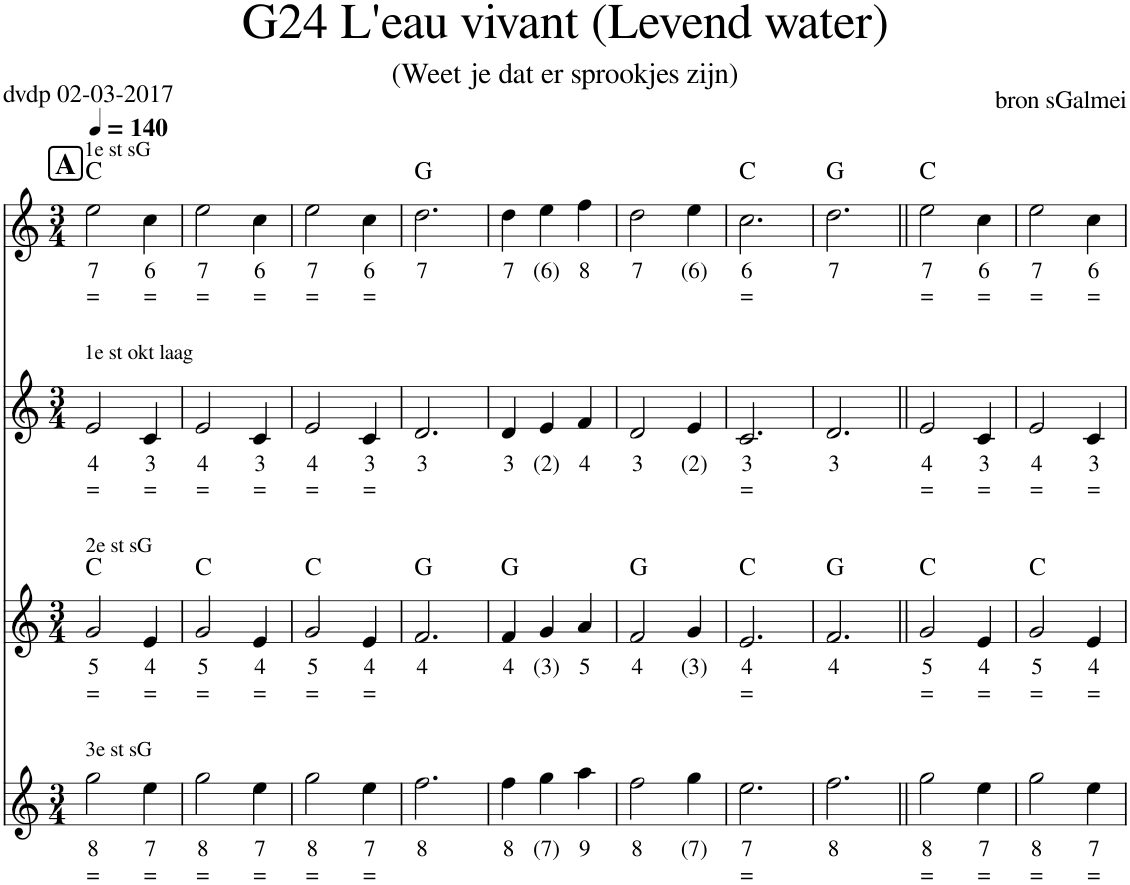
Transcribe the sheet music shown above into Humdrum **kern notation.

**kern	**text	**text	**kern	**text	**text	**kern	**text	**text	**kern	**text	**text	**harte
*part4	*part4	*part4	*part3	*part3	*part3	*part2	*part2	*part2	*part1	*part1	*part1	*part1
*staff4	*staff4	*staff4	*staff3	*staff3	*staff3	*staff2	*staff2	*staff2	*staff1	*staff1	*staff1	*
*I"Stem	*	*	*I"Stem	*	*	*I"Stem	*	*	*I"Stem	*	*	*
*clefG2	*	*	*clefG2	*	*	*clefG2	*	*	*clefG2	*	*	*
*k[]	*	*	*k[]	*	*	*k[]	*	*	*k[]	*	*	*
*M3/4	*	*	*M3/4	*	*	*M3/4	*	*	*M3/4	*	*	*
*MM140	*	*	*MM140	*	*	*MM140	*	*	*MM140	*	*	*
!!LO:REH:place=s1:a:B:cj:fs=14:t=A
=1	=1	=1	=1	=1	=1	=1	=1	=1	=1	=1	=1	=1
!	!	!	!	!	!	!	!	!	!LO:TX:a:t=1e st sG	!	!	!
!	!	!	!	!	!	!LO:TX:a:t=1e st okt laag	!	!	!	!	!	!
!	!	!	!LO:TX:a:t=2e st sG	!	!	!	!	!	!	!	!	!
!LO:TX:a:t=3e st sG	!	!	!	!	!	!	!	!	!	!	!	!
!	!LO:LY:b	!LO:LY:b	!	!LO:LY:b	!LO:LY:b	!	!LO:LY:b	!LO:LY:b	!	!LO:LY:b	!LO:LY:b	!
2gg\	8	=	2g/	5	=	2e/	4	=	2ee\	7	=	C:maj
!	!LO:LY:b	!LO:LY:b	!	!LO:LY:b	!LO:LY:b	!	!LO:LY:b	!LO:LY:b	!	!LO:LY:b	!LO:LY:b	!
4ee\	7	=	4e/	4	=	4c/	3	=	4cc\	6	=	.
=2	=2	=2	=2	=2	=2	=2	=2	=2	=2	=2	=2	=2
!	!LO:LY:b	!LO:LY:b	!	!LO:LY:b	!LO:LY:b	!	!LO:LY:b	!LO:LY:b	!	!LO:LY:b	!LO:LY:b	!
2gg\	8	=	2g/	5	=	2e/	4	=	2ee\	7	=	.
!	!LO:LY:b	!LO:LY:b	!	!LO:LY:b	!LO:LY:b	!	!LO:LY:b	!LO:LY:b	!	!LO:LY:b	!LO:LY:b	!
4ee\	7	=	4e/	4	=	4c/	3	=	4cc\	6	=	.
=3	=3	=3	=3	=3	=3	=3	=3	=3	=3	=3	=3	=3
!	!LO:LY:b	!LO:LY:b	!	!LO:LY:b	!LO:LY:b	!	!LO:LY:b	!LO:LY:b	!	!LO:LY:b	!LO:LY:b	!
2gg\	8	=	2g/	5	=	2e/	4	=	2ee\	7	=	.
!	!LO:LY:b	!LO:LY:b	!	!LO:LY:b	!LO:LY:b	!	!LO:LY:b	!LO:LY:b	!	!LO:LY:b	!LO:LY:b	!
4ee\	7	=	4e/	4	=	4c/	3	=	4cc\	6	=	.
=4	=4	=4	=4	=4	=4	=4	=4	=4	=4	=4	=4	=4
!	!LO:LY:b	!	!	!LO:LY:b	!	!	!LO:LY:b	!	!	!LO:LY:b	!	!
2.ff\	8	.	2.f/	4	.	2.d/	3	.	2.dd\	7	.	G:maj
=5	=5	=5	=5	=5	=5	=5	=5	=5	=5	=5	=5	=5
!	!LO:LY:b	!	!	!LO:LY:b	!	!	!LO:LY:b	!	!	!LO:LY:b	!	!
4ff\	8	.	4f/	4	.	4d/	3	.	4dd\	7	.	.
!	!LO:LY:b	!	!	!LO:LY:b	!	!	!LO:LY:b	!	!	!LO:LY:b	!	!
4gg\	(7)	.	4g/	(3)	.	4e/	(2)	.	4ee\	(6)	.	.
!	!LO:LY:b	!	!	!LO:LY:b	!	!	!LO:LY:b	!	!	!LO:LY:b	!	!
4aa\	9	.	4a/	5	.	4f/	4	.	4ff\	8	.	.
=6	=6	=6	=6	=6	=6	=6	=6	=6	=6	=6	=6	=6
!	!LO:LY:b	!	!	!LO:LY:b	!	!	!LO:LY:b	!	!	!LO:LY:b	!	!
2ff\	8	.	2f/	4	.	2d/	3	.	2dd\	7	.	.
!	!LO:LY:b	!	!	!LO:LY:b	!	!	!LO:LY:b	!	!	!LO:LY:b	!	!
4gg\	(7)	.	4g/	(3)	.	4e/	(2)	.	4ee\	(6)	.	.
=7	=7	=7	=7	=7	=7	=7	=7	=7	=7	=7	=7	=7
!	!LO:LY:b	!LO:LY:b	!	!LO:LY:b	!LO:LY:b	!	!LO:LY:b	!LO:LY:b	!	!LO:LY:b	!LO:LY:b	!
2.ee\	7	=	2.e/	4	=	2.c/	3	=	2.cc\	6	=	C:maj
=8	=8	=8	=8	=8	=8	=8	=8	=8	=8	=8	=8	=8
!	!LO:LY:b	!	!	!LO:LY:b	!	!	!LO:LY:b	!	!	!LO:LY:b	!	!
2.ff\	8	.	2.f/	4	.	2.d/	3	.	2.dd\	7	.	G:maj
=9||	=9||	=9||	=9||	=9||	=9||	=9||	=9||	=9||	=9||	=9||	=9||	=9||
!	!LO:LY:b	!LO:LY:b	!	!LO:LY:b	!LO:LY:b	!	!LO:LY:b	!LO:LY:b	!	!LO:LY:b	!LO:LY:b	!
2gg\	8	=	2g/	5	=	2e/	4	=	2ee\	7	=	C:maj
!	!LO:LY:b	!LO:LY:b	!	!LO:LY:b	!LO:LY:b	!	!LO:LY:b	!LO:LY:b	!	!LO:LY:b	!LO:LY:b	!
4ee\	7	=	4e/	4	=	4c/	3	=	4cc\	6	=	.
=10	=10	=10	=10	=10	=10	=10	=10	=10	=10	=10	=10	=10
!	!LO:LY:b	!LO:LY:b	!	!LO:LY:b	!LO:LY:b	!	!LO:LY:b	!LO:LY:b	!	!LO:LY:b	!LO:LY:b	!
2gg\	8	=	2g/	5	=	2e/	4	=	2ee\	7	=	.
!	!LO:LY:b	!LO:LY:b	!	!LO:LY:b	!LO:LY:b	!	!LO:LY:b	!LO:LY:b	!	!LO:LY:b	!LO:LY:b	!
4ee\	7	=	4e/	4	=	4c/	3	=	4cc\	6	=	.
=	=	=	=	=	=	=	=	=	=	=	=	=
*-	*-	*-	*-	*-	*-	*-	*-	*-	*-	*-	*-	*-
